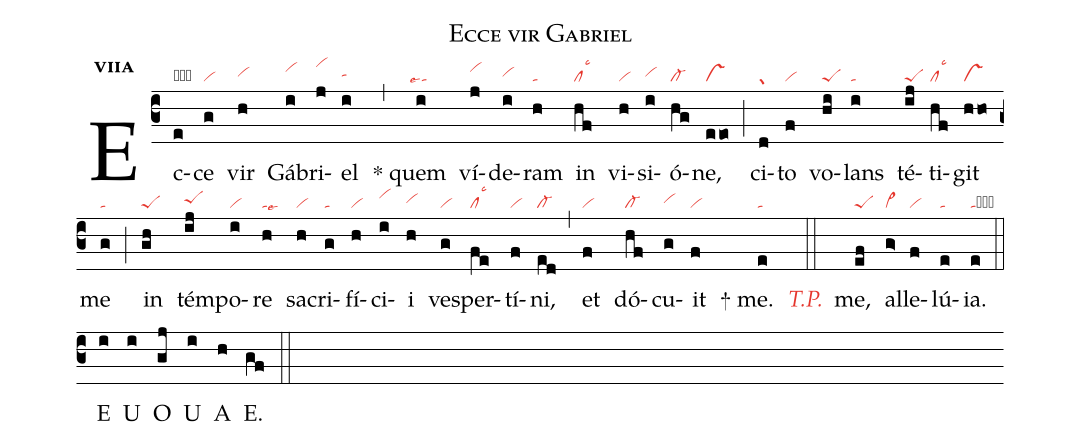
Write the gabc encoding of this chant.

name:Ecce vir Gabriel;
office-part:an;
mode:7a;
nabc-lines:1;
%%
initial-style: 1;
name: Ecce vir Gabriel;
mode:7;
office-part: Antiphona;
annotation: Ant.;
annotation:vii a;
nabc-lines:1;
%%
(c3) Ec(e|obta)ce(g|vi) vir(h|vihh) Gá(i|vihj)bri(j|vihl)el(i|tahh) (,) <sp>*</sp> quem(i|``talse4) ví(j|vihj)de(i|vihh)ram(h|ta) in(hf|cllsc3) vi(h|vi)si(i|vihh)ó(hg|cl-)ne,(eeo|vs) (;) ci(d|gr)to(f|vi) vo(hi|peS)lans(i|ta) té(ij|peS)ti(hf|cllsc3)git(hho|vs) me(g|ta) (;) in(gh|peS) tém(ij|peShh)po(i|vi)re(h|talse9) sa(h|vi)cri(g|ta)fí(h|vi)ci(i|vihj)i(h|vihh) ves(g|vi)per(fe|cllsc3)tí(f|vi)ni,(ed|cl-) (,) et(f|vi) dó(hf|cl-)cu(g|vihh)it(f|vi) <sp>+</sp> me.(e|ta) (::) <i><c>T.P. </c></i> me,(ef|peS) al(g>|vi>)le(f|vi)lú(e|ta)ia.(e|tacb) (::)
<eu> E(i) U(i) O(gj) U(i) A(h) E.(gf) </eu> (::)
